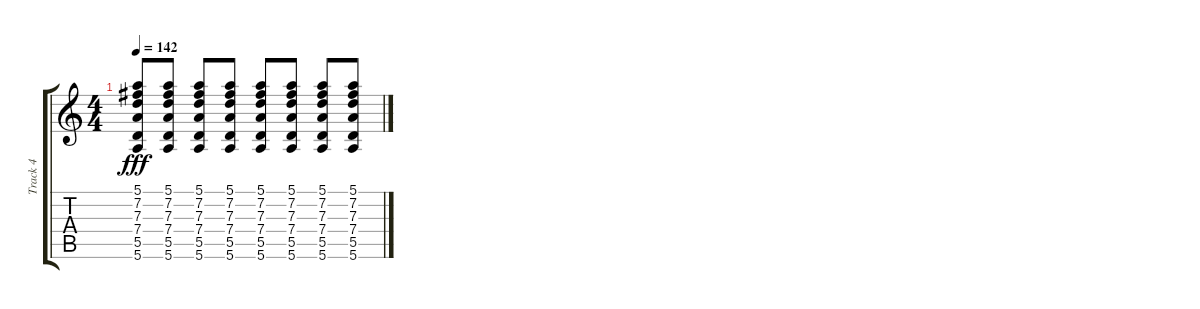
\track ("Track 4" "Track 4") {instrument distortionguitar}
\staff {score tabs}
\tuning (E4 B3 G3 D3 A2 E2) {hide}
\ts (4 4)
\tempo 142
\clef g2
\ks c
(5.1 7.2 7.3 7.4 5.5 5.6).8{dy fff} (5.1 7.2 7.3 7.4 5.5 5.6).8 (5.1 7.2 7.3 7.4 5.5 5.6).8 (5.1 7.2 7.3 7.4 5.5 5.6).8 (5.1 7.2 7.3 7.4 5.5 5.6).8 (5.1 7.2 7.3 7.4 5.5 5.6).8 (5.1 7.2 7.3 7.4 5.5 5.6).8 (5.1 7.2 7.3 7.4 5.5 5.6).8
